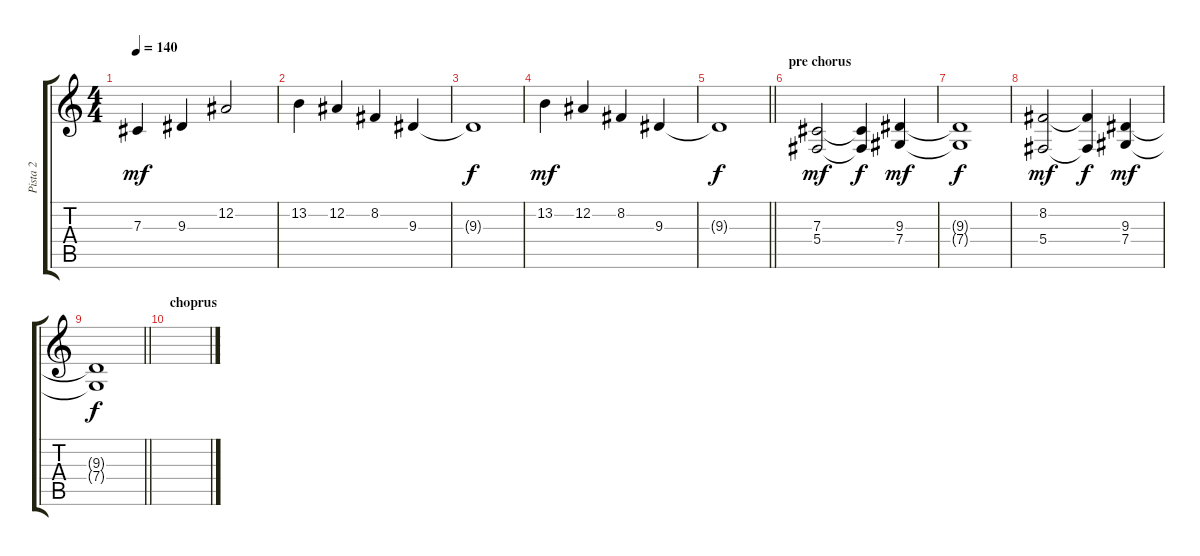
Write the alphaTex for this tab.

\track ("Pista 2" "Pista 2") {instrument acousticgrandpiano}
\staff {score tabs}
\tuning (Eb4 Bb3 Gb3 Db3 Ab2 Eb2) {hide}
\ts (4 4)
\tempo 140
\clef g2
\ks c
7.3.4{dy mf} 9.3.4 12.2.2 |
13.2.4 12.2.4 8.2.4 9.3.4 |
9.3{t}.1{dy f} |
13.2.4{dy mf} 12.2.4 8.2.4 9.3.4 |
\barLineRight lightlight
9.3{t}.1{dy f} |
\section ("" "pre chorus")
(7.3 5.4).2{dy mf} (7.3{t} 5.4{t}).4{dy f} (9.3 7.4).4{dy mf} |
(9.3{t} 7.4{t}).1{dy f} |
(8.2 5.4).2{dy mf} (8.2{t} 5.4{t}).4{dy f} (9.3 7.4).4{dy mf} |
\barLineRight lightlight
(9.3{t} 7.4{t}).1{dy f} |
\section ("" "choprus")
